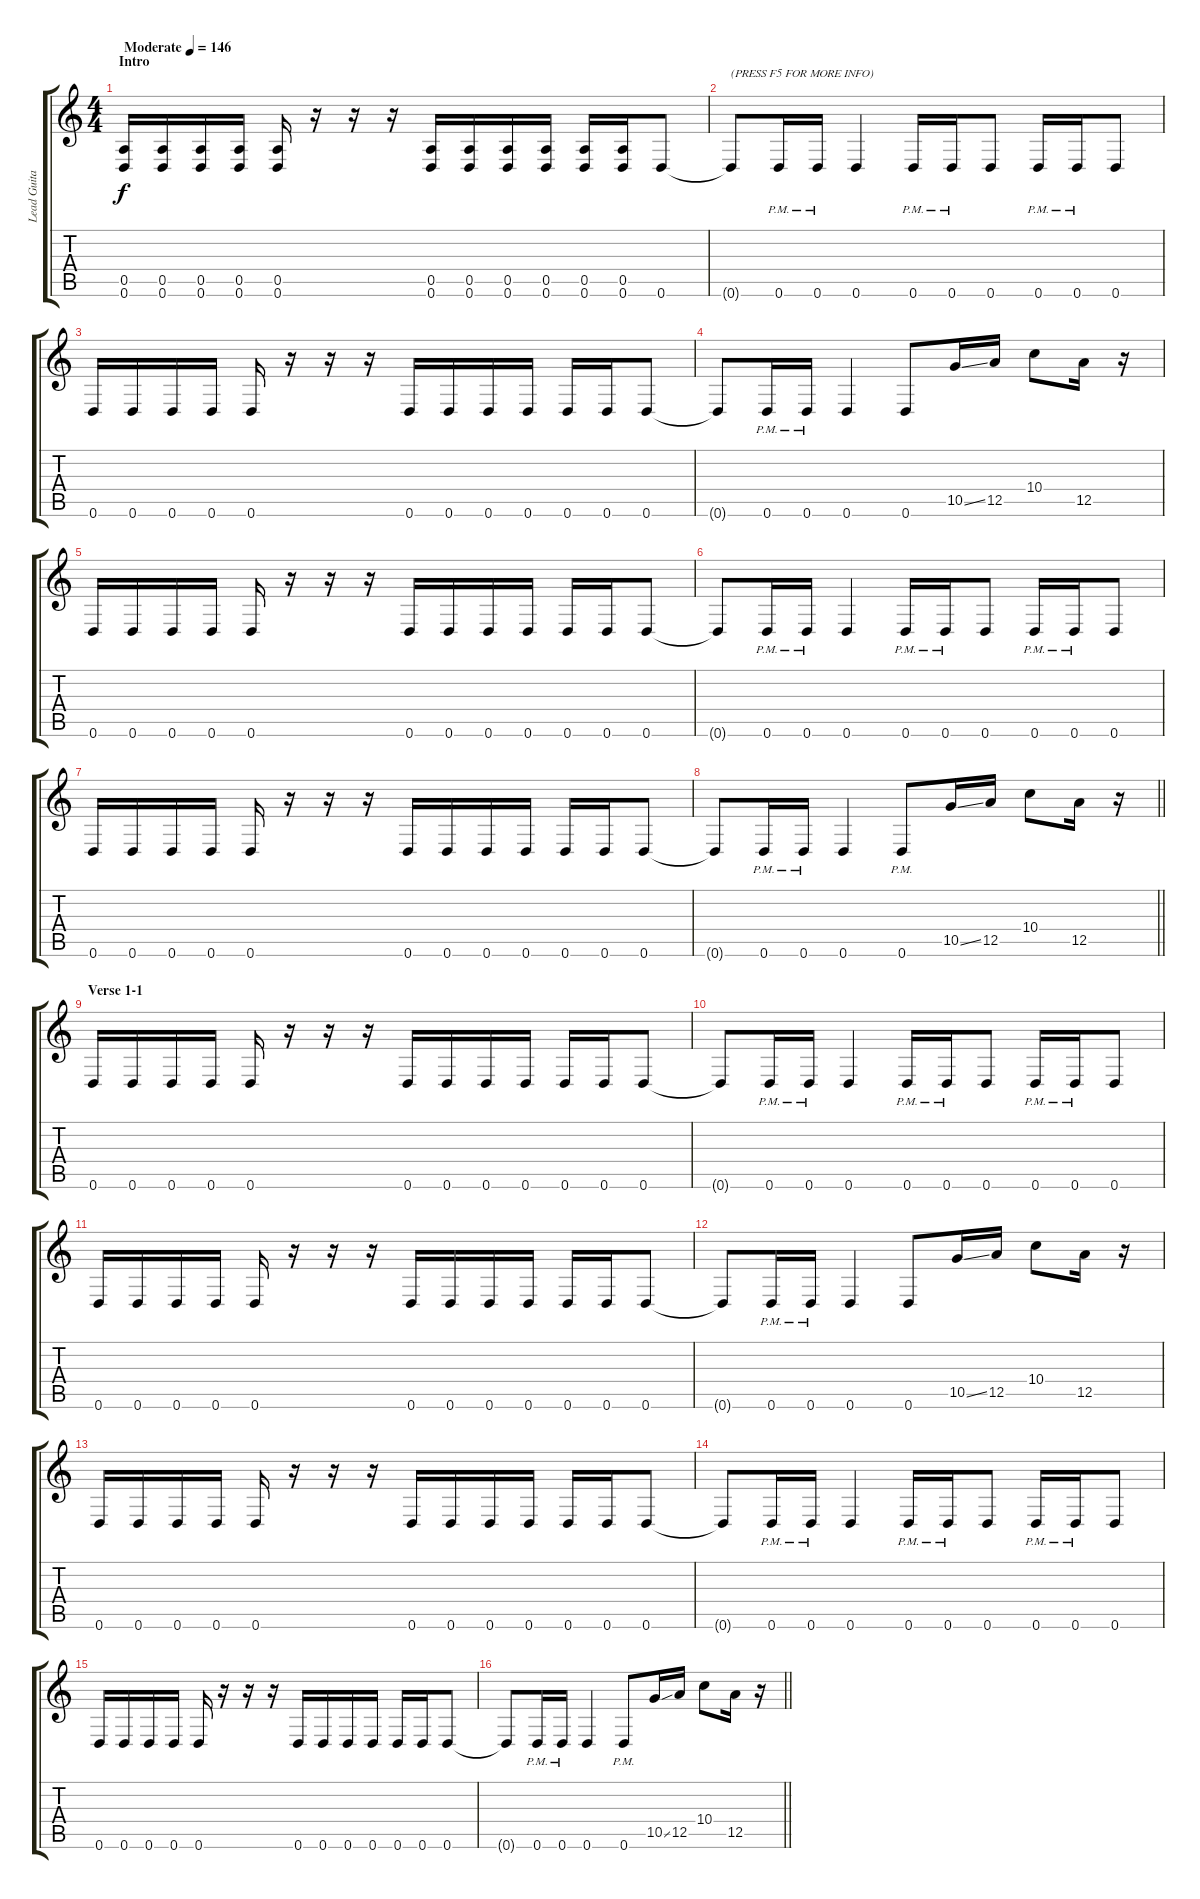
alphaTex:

\track ("Lead Guitar" "Lead Guita") {instrument overdrivenguitar}
\staff {score tabs}
\tuning (E4 B3 G3 D3 A2 D2) {hide}
\ts (4 4)
\section ("" "Intro")
\tempo (146 "Moderate")
\clef g2
\ks c
(0.5 0.6).16{dy f instrument overdrivenguitar} (0.5 0.6).16 (0.5 0.6).16 (0.5 0.6).16 (0.5 0.6).16 r.16 r.16 r.16 (0.5 0.6).16 (0.5 0.6).16 (0.5 0.6).16 (0.5 0.6).16 (0.5 0.6).16 (0.5 0.6).16 0.6.8 |
0.6{t}.8{txt "(PRESS F5 FOR MORE INFO)"} 0.6{pm}.16 0.6{pm}.16 0.6.4 0.6{pm}.16 0.6{pm}.16 0.6.8 0.6{pm}.16 0.6{pm}.16 0.6.8 |
0.6.16 0.6.16 0.6.16 0.6.16 0.6.16 r.16 r.16 r.16 0.6.16{txt ""} 0.6.16 0.6.16 0.6.16 0.6.16 0.6.16 0.6.8 |
0.6{t}.8 0.6{pm}.16 0.6{pm}.16 0.6.4 0.6.8 10.5{ss}.16 12.5.16 10.4.8 12.5.16 r.16 |
0.6.16 0.6.16 0.6.16 0.6.16 0.6.16 r.16 r.16 r.16 0.6.16 0.6.16 0.6.16 0.6.16 0.6.16 0.6.16 0.6.8 |
0.6{t}.8 0.6{pm}.16 0.6{pm}.16 0.6.4 0.6{pm}.16 0.6{pm}.16 0.6.8 0.6{pm}.16 0.6{pm}.16 0.6.8 |
0.6.16 0.6.16 0.6.16 0.6.16 0.6.16 r.16 r.16 r.16 0.6.16 0.6.16 0.6.16 0.6.16 0.6.16 0.6.16 0.6.8 |
\barLineRight lightlight
0.6{t}.8 0.6{pm}.16 0.6{pm}.16 0.6.4 0.6{pm}.8 10.5{ss}.16 12.5.16 10.4.8 12.5.16 r.16 |
\section ("" "Verse 1-1")
0.6.16 0.6.16 0.6.16 0.6.16 0.6.16 r.16 r.16 r.16 0.6.16 0.6.16 0.6.16 0.6.16 0.6.16 0.6.16 0.6.8 |
0.6{t}.8 0.6{pm}.16 0.6{pm}.16 0.6.4 0.6{pm}.16 0.6{pm}.16 0.6.8 0.6{pm}.16 0.6{pm}.16 0.6.8 |
0.6.16 0.6.16 0.6.16 0.6.16 0.6.16 r.16 r.16 r.16 0.6.16 0.6.16 0.6.16 0.6.16 0.6.16 0.6.16 0.6.8 |
0.6{t}.8 0.6{pm}.16 0.6{pm}.16 0.6.4 0.6.8 10.5{ss}.16 12.5.16 10.4.8 12.5.16 r.16 |
0.6.16 0.6.16 0.6.16 0.6.16 0.6.16 r.16 r.16 r.16 0.6.16 0.6.16 0.6.16 0.6.16 0.6.16 0.6.16 0.6.8 |
0.6{t}.8 0.6{pm}.16 0.6{pm}.16 0.6.4 0.6{pm}.16 0.6{pm}.16 0.6.8 0.6{pm}.16 0.6{pm}.16 0.6.8 |
0.6.16 0.6.16 0.6.16 0.6.16 0.6.16 r.16 r.16 r.16 0.6.16 0.6.16 0.6.16 0.6.16 0.6.16 0.6.16 0.6.8 |
\barLineRight lightlight
0.6{t}.8 0.6{pm}.16 0.6{pm}.16 0.6.4 0.6{pm}.8 10.5{ss}.16 12.5.16 10.4.8 12.5.16 r.16
